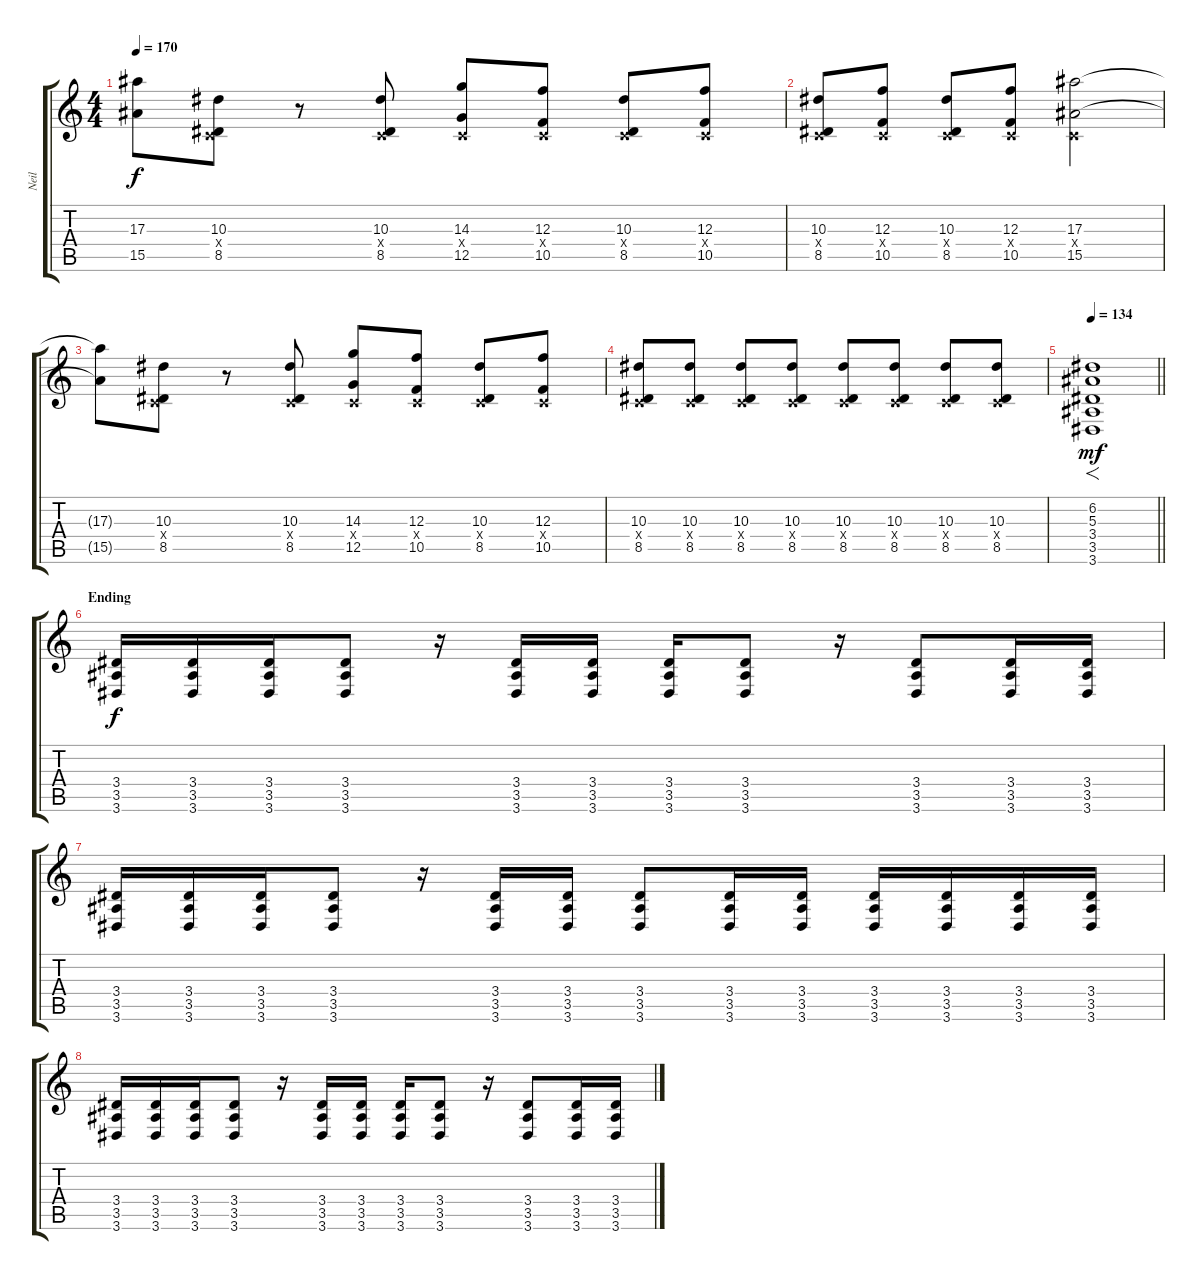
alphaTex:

\track ("Neil" "Neil") {instrument distortionguitar}
\staff {score tabs}
\tuning (D4 A3 F3 C3 G2 C2) {hide}
\ts (4 4)
\tempo 170
\clef g2
\ks c
(17.3{t} 15.5{t}).8{dy f} (10.3 0.4{x} 8.5).8 r.8 (10.3 0.4{x} 8.5).8 (14.3 0.4{x} 12.5).8 (12.3 0.4{x} 10.5).8 (10.3 0.4{x} 8.5).8 (12.3 0.4{x} 10.5).8 |
(10.3 0.4{x} 8.5).8 (12.3 0.4{x} 10.5).8 (10.3 0.4{x} 8.5).8 (12.3 0.4{x} 10.5).8 (17.3 0.4{x} 15.5).2 |
(17.3{t} 15.5{t}).8 (10.3 0.4{x} 8.5).8 r.8 (10.3 0.4{x} 8.5).8 (14.3 0.4{x} 12.5).8 (12.3 0.4{x} 10.5).8 (10.3 0.4{x} 8.5).8 (12.3 0.4{x} 10.5).8 |
(10.3 0.4{x} 8.5).8 (10.3 0.4{x} 8.5).8 (10.3 0.4{x} 8.5).8 (10.3 0.4{x} 8.5).8 (10.3 0.4{x} 8.5).8 (10.3 0.4{x} 8.5).8 (10.3 0.4{x} 8.5).8 (10.3 0.4{x} 8.5).8 |
\tempo 134
\barLineRight lightlight
(6.2 5.3 3.4 3.5 3.6).1{f dy mf} |
\section ("" "Ending")
(3.4 3.5 3.6).16{dy f} (3.4 3.5 3.6).16 (3.4 3.5 3.6).16 (3.4 3.5 3.6).8 r.16 (3.4 3.5 3.6).16 (3.4 3.5 3.6).16 (3.4 3.5 3.6).16 (3.4 3.5 3.6).8 r.16 (3.4 3.5 3.6).8 (3.4 3.5 3.6).16 (3.4 3.5 3.6).16 |
(3.4 3.5 3.6).16 (3.4 3.5 3.6).16 (3.4 3.5 3.6).16 (3.4 3.5 3.6).8 r.16 (3.4 3.5 3.6).16 (3.4 3.5 3.6).16 (3.4 3.5 3.6).8 (3.4 3.5 3.6).16 (3.4 3.5 3.6).16 (3.4 3.5 3.6).16 (3.4 3.5 3.6).16 (3.4 3.5 3.6).16 (3.4 3.5 3.6).16 |
(3.4 3.5 3.6).16 (3.4 3.5 3.6).16 (3.4 3.5 3.6).16 (3.4 3.5 3.6).8 r.16 (3.4 3.5 3.6).16 (3.4 3.5 3.6).16 (3.4 3.5 3.6).16 (3.4 3.5 3.6).8 r.16 (3.4 3.5 3.6).8 (3.4 3.5 3.6).16 (3.4 3.5 3.6).16
